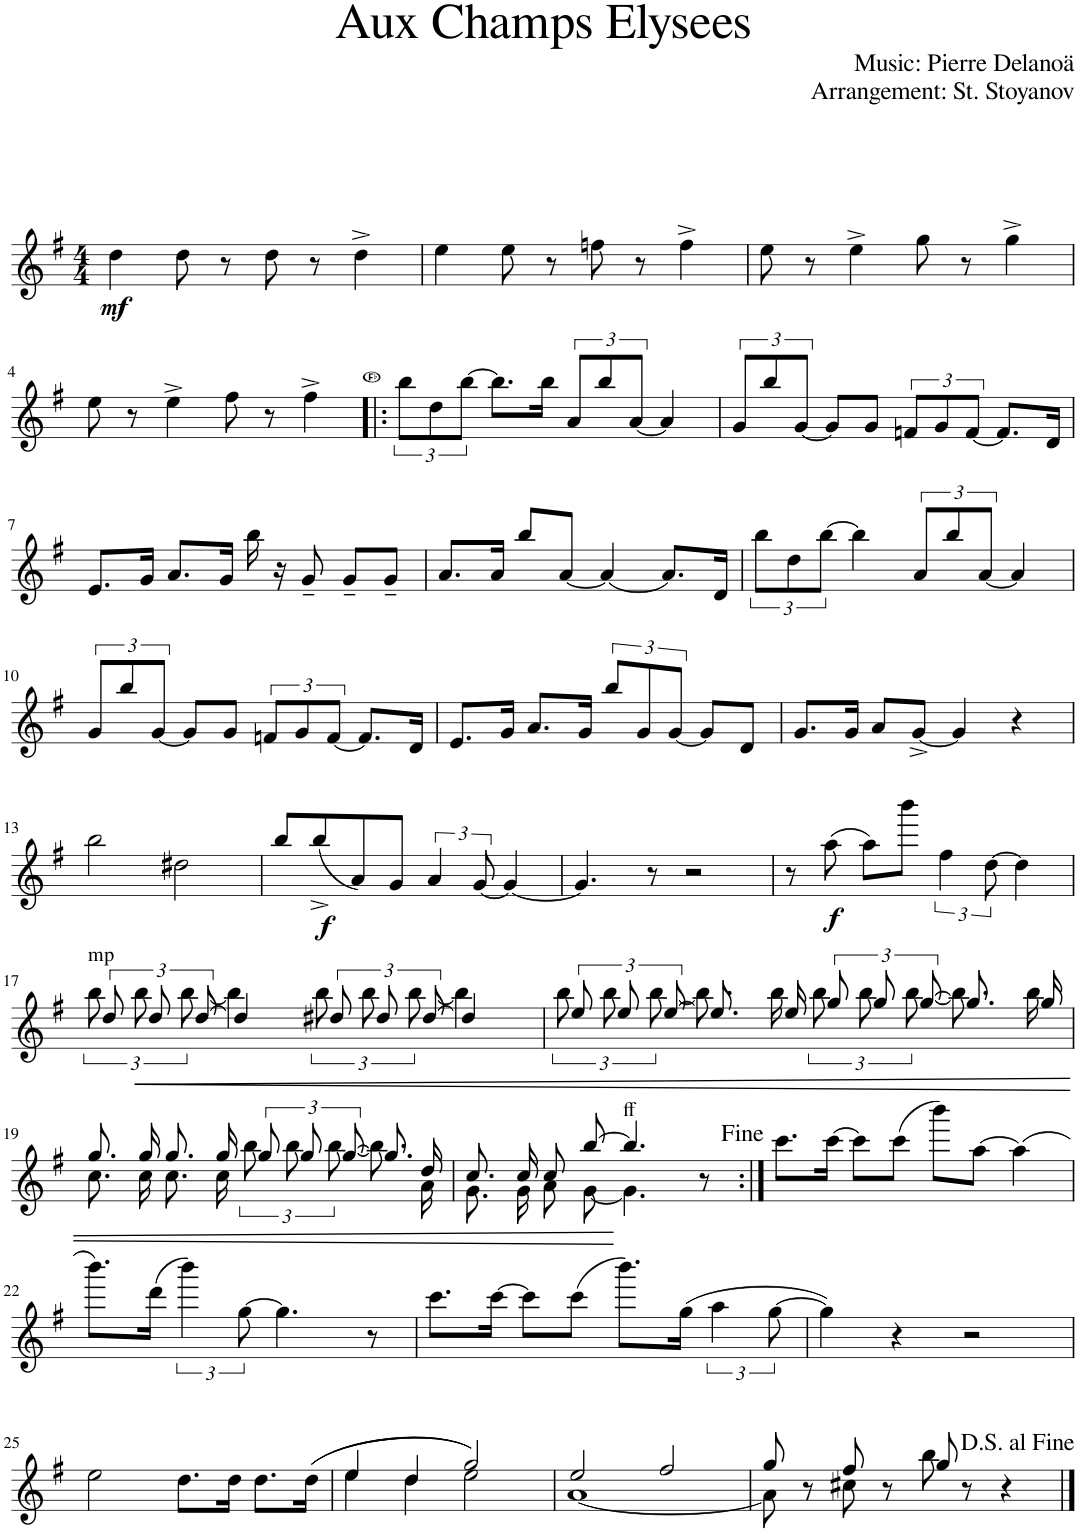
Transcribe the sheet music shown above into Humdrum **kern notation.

**kern	**dynam
*part1	*part1
*staff1	*staff1
*I"Tenor Saxophone 1, 2	*
*I'Ten. Sax.	*
*clefG2	*
*Trd1c2	*
*k[f#]	*
*M4/4	*
=1	=1
!	!LO:DY:b
4dd\	mf
8dd\	.
8r	.
8dd\	.
8r	.
4dd^\	.
=2	=2
4ee\	.
8ee\	.
8r	.
8ffn\	.
8r	.
4ff^\	.
=3	=3
8ee\	.
8r	.
4ee^\	.
8gg\	.
8r	.
4gg^\	.
!!LO:LB:g=z
=4	=4
8ee\	.
8r	.
4ee^\	.
8ff#\	.
8r	.
4ff#^\	.
=5!|:	=5!|:
12bb\L	.
12dd\	.
[12bb\J	.
8.bb\L]	.
16bb\Jk	.
12a/L	.
12bb/	.
[12a/J	.
4a/]	.
=6	=6
12g/L	.
12bb/	.
[12g/J	.
8g/L]	.
8g/J	.
12fn/L	.
12g/	.
[12f/J	.
8.f/L]	.
16d/Jk	.
!!LO:LB:g=z
=7	=7
8.e/L	.
16g/Jk	.
8.a/L	.
16g/Jk	.
16bb\	.
16r	.
8g~/	.
8g~/L	.
8g~/J	.
=8	=8
8.a/L	.
16a/Jk	.
8bb/L	.
[8a/J	.
4a/_	.
8.a/L]	.
16d/Jk	.
=9	=9
12bb\L	.
12dd\	.
[12bb\J	.
4bb\]	.
12a/L	.
12bb/	.
[12a/J	.
4a/]	.
!!LO:LB:g=z
=10	=10
12g/L	.
12bb/	.
[12g/J	.
8g/L]	.
8g/J	.
12fn/L	.
12g/	.
[12f/J	.
8.f/L]	.
16d/Jk	.
=11	=11
8.e/L	.
16g/Jk	.
8.a/L	.
16g/Jk	.
12bb/L	.
12g/	.
[12g/J	.
8g/L]	.
8d/J	.
=12	=12
8.g/L	.
16g/Jk	.
8a/L	.
[8g^/J	.
4g/]	.
(4r	.
!!LO:LB:g=z
=13	=13
2bb\	.
2dd#X\	.
=14	=14
8bb/L)	.
!	!LO:DY:b
(8bb^/	f
8a/)	.
8g/J	.
6a/	.
[12g/	.
4g/_	.
=15	=15
4.g/]	.
8r	.
2r	.
=16	=16
8r	.
!	!LO:DY:b
(8aa\	f
8aa\L)	.
8bbb\J	.
6ff#\	.
[12dd\	.
4dd\]	.
!!LO:LB:g=z
=17	=17
*^	*
!LO:TX:a:t=mp	!	!
12dd/	12bb\	.
!	!	!LO:HP:b
12dd/	12bb\	<
[12dd/	[12bb\	.
4dd/]	4bb\]	.
12dd#X/	12bb\	.
12dd#/	12bb\	.
[12dd#/	[12bb\	.
4dd#/]	4bb\]	.
=18	=18	=18
12ee/	12bb\	.
12ee/	12bb\	.
[12ee/	[12bb\	.
8.ee/]	8.bb\]	.
16ee/	16bb\	.
12gg/	12bb\	.
12gg/	12bb\	.
[12gg/	[12bb\	.
8.gg/]	8.bb\]	.
16gg/	16bb\	.
!!LO:LB:g=z	!!
=19	=19	=19
8.gg/	8.cc\	.
16gg/	16cc\	.
8.gg/	8.cc\	.
16gg/	16cc\	.
12gg/	12bb\	.
12gg/	12bb\	.
[12gg/	[12bb\	.
8.gg/]	8.bb\]	.
16dd/	16a\	.
=20	=20	=20
8.cc/	8.g\	.
16cc/	16g\	.
8cc/	8a\	.
[8bb/	[8g\	.
!LO:TX:a:t=ff	!	!
4.bb/]	4.g\]	[
8r	8ryy	.
*v	*v	*
=21:|!	=21:|!
8.ccc\L	.
[16ccc\Jk	.
8ccc\L]	.
(8ccc\J	.
8bbb\L)	.
[8aa\J	.
(4aa\]	.
!!LO:LB:g=z
=22	=22
8.bbb\L)	.
(16ddd\Jk	.
6bbb\)	.
[12gg\	.
4.gg\]	.
8r	.
=23	=23
8.ccc\L	.
[16ccc\Jk	.
8ccc\L]	.
(8ccc\J	.
8.bbb\L)	.
(16gg\Jk	.
6aa\	.
[12gg\	.
=24	=24
4gg\])	.
4r	.
(2r	.
!!LO:LB:g=z
=25	=25
2ee\	.
8.dd\L)	.
16dd\Jk	.
8.dd\L	.
((16dd\Jk	.
=26	=26
*^	*
4ee/	4ee\	.
4dd/	4dd\	.
2gg/))	2ee\	.
=27	=27	=27
2ee/	[1a	.
2ff#/	.	.
=28	=28	=28
8gg/	8a\]	.
8r	8ryy	.
8ff#/	8cc#X\	.
8r	8ryy	.
8gg/	8bb\	.
8r	4.ryy	.
4r	.	.
*v	*v	*
==	==
*-	*-
